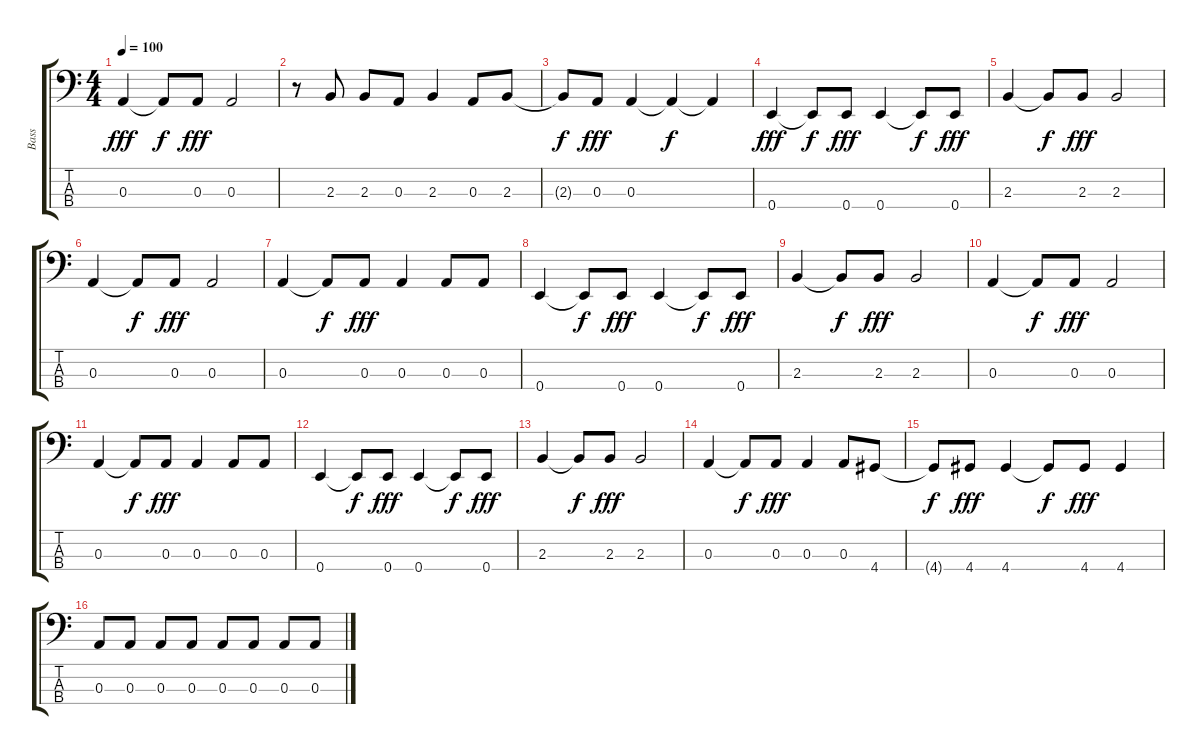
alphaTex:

\track ("Bass" "Bass") {instrument electricbassfinger}
\staff {score tabs}
\tuning (G2 D2 A1 E1) {hide}
\ts (4 4)
\tempo 100
\clef f4
\ks c
0.3.4{dy fff} 0.3{t}.8{dy f} 0.3.8{dy fff} 0.3.2 |
r.8 2.3.8 2.3.8 0.3.8 2.3.4 0.3.8 2.3.8 |
2.3{t}.8{dy f} 0.3.8{dy fff} 0.3.4 0.3{t}.4{dy f} 0.3{t}.4 |
0.4.4{dy fff} 0.4{t}.8{dy f} 0.4.8{dy fff} 0.4.4 0.4{t}.8{dy f} 0.4.8{dy fff} |
2.3.4 2.3{t}.8{dy f} 2.3.8{dy fff} 2.3.2 |
0.3.4 0.3{t}.8{dy f} 0.3.8{dy fff} 0.3.2 |
0.3.4 0.3{t}.8{dy f} 0.3.8{dy fff} 0.3.4 0.3.8 0.3.8 |
0.4.4 0.4{t}.8{dy f} 0.4.8{dy fff} 0.4.4 0.4{t}.8{dy f} 0.4.8{dy fff} |
2.3.4 2.3{t}.8{dy f} 2.3.8{dy fff} 2.3.2 |
0.3.4 0.3{t}.8{dy f} 0.3.8{dy fff} 0.3.2 |
0.3.4 0.3{t}.8{dy f} 0.3.8{dy fff} 0.3.4 0.3.8 0.3.8 |
0.4.4 0.4{t}.8{dy f} 0.4.8{dy fff} 0.4.4 0.4{t}.8{dy f} 0.4.8{dy fff} |
2.3.4 2.3{t}.8{dy f} 2.3.8{dy fff} 2.3.2 |
0.3.4 0.3{t}.8{dy f} 0.3.8{dy fff} 0.3.4 0.3.8 4.4.8 |
4.4{t}.8{dy f} 4.4.8{dy fff} 4.4.4 4.4{t}.8{dy f} 4.4.8{dy fff} 4.4.4 |
0.3.8 0.3.8 0.3.8 0.3.8 0.3.8 0.3.8 0.3.8 0.3.8
